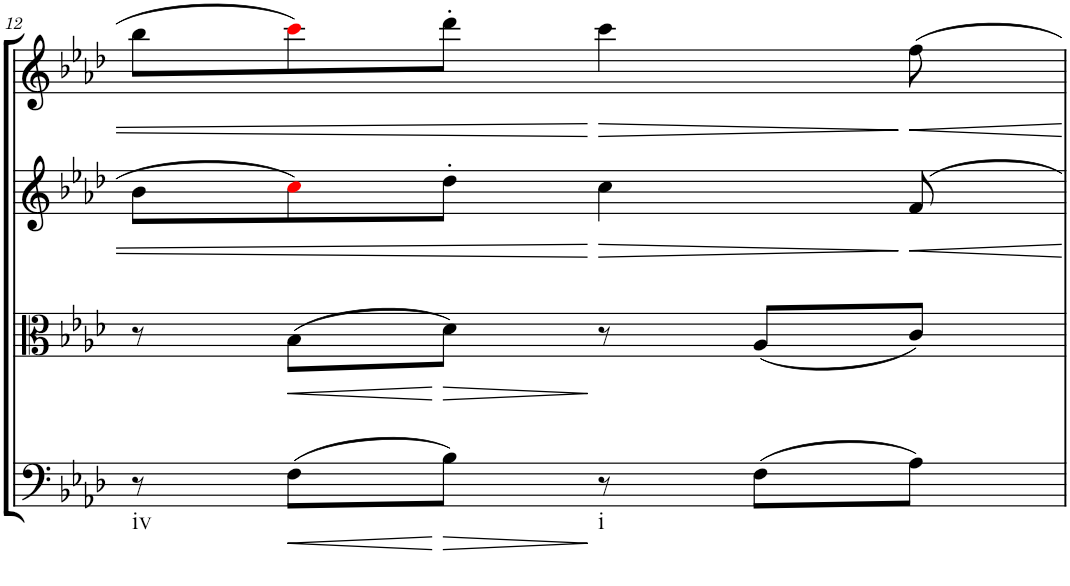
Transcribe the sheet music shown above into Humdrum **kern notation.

**kern	**dynam	**kern	**dynam	**kern	**dynam	**kern	**dynam
*part4	*part4	*part3	*part3	*part2	*part2	*part1	*part1
*staff4	*staff4	*staff3	*staff3	*staff2	*staff2	*staff1	*staff1
*I"Cello	*	*I"Viola	*	*I"2nd Violin	*	*I"1st Violin	*
*	*	*I'Vla	*	*I'Vln	*	*I'Vln	*
!!LO:PB:g=z
*clefF4	*	*clefC3	*	*clefG2	*	*clefG2	*
*k[b-e-a-d-]	*	*k[b-e-a-d-]	*	*k[b-e-a-d-]	*	*k[b-e-a-d-]	*
*M6/8	*	*M6/8	*	*M6/8	*	*M6/8	*
=12	=12	=12	=12	=12	=12	=12	=12
!LO:TX:b:t=iv	!	!	!	!	!	!	!
8r	.	8r	.	8b-\L	.	8bb-\L	.
!	!LO:HP:b	!	!LO:HP:b	!	!	!	!
(8F\L	<	(8B-\L	<	8cci\	.	8ccci\	.
!	!LO:HP:n=1:b	!	!LO:HP:n=1:b	!	!	!	!
8B-\J)	[ >	8d-\J)	[ >	8dd-'\J	.	8ddd-'\J	.
!LO:TX:b:t=i	!	!	!	!	!	!	!
!	!	!	!	!	!LO:HP:b	!	!LO:HP:b
8r	]	8r	]	4cc\	>	4ccc\	>
(8F\L	.	(8A-/L	.	.	.	.	.
8A-\J)	.	8c/J)	.	8f/	]	8ff\	]
=	=	=	=	=	=	=	=
*-	*-	*-	*-	*-	*-	*-	*-
